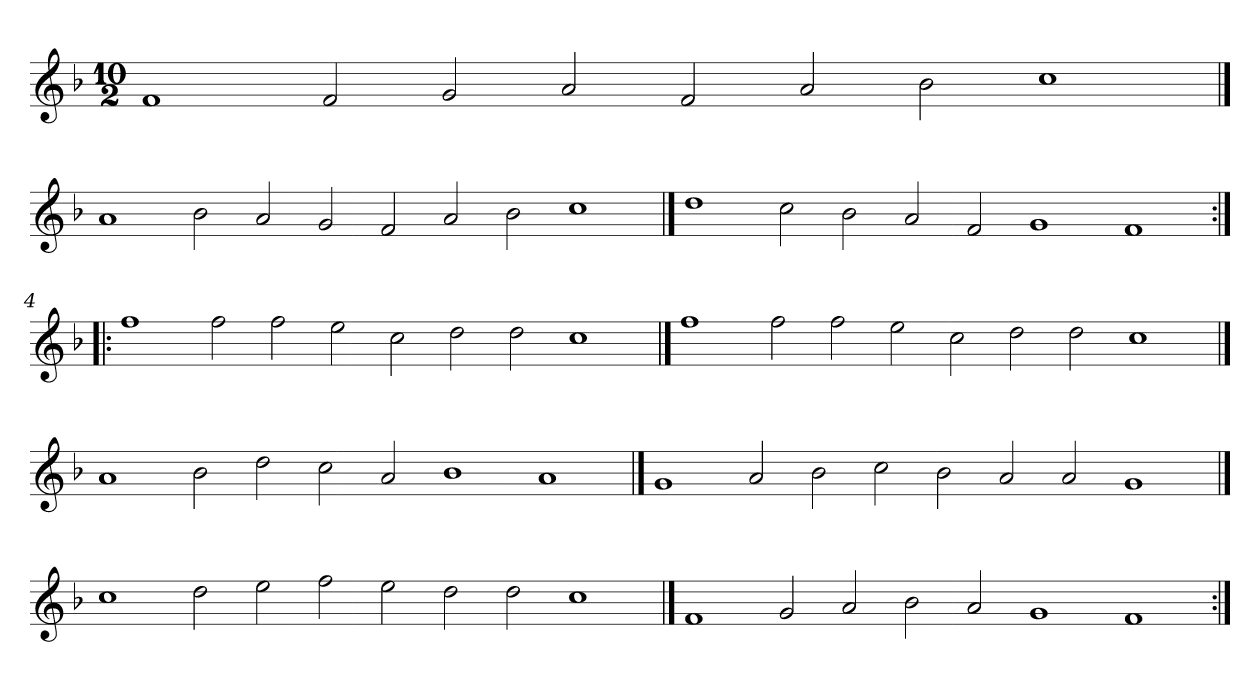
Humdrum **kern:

**kern
*part1
*staff1
*clefG2
*k[b-]
*F:
*M10/2
*MM120
=1
1f
2f
2g
2a
2f
2a
2b-
1cc
==2
1a
2b-
2a
2g
2f
2a
2b-
1cc
==3
1dd
2cc
2b-
2a
2f
1g
1f
=4:|!|:
1ff
2ff
2ff
2ee
2cc
2dd
2dd
1cc
==5
1ff
2ff
2ff
2ee
2cc
2dd
2dd
1cc
==6
1a
2b-
2dd
2cc
2a
1b-
1a
==7
1g
2a
2b-
2cc
2b-
2a
2a
1g
==8
1cc
2dd
2ee
2ff
2ee
2dd
2dd
1cc
==9
1f
2g
2a
2b-
2a
1g
1f
=:|!
*-
